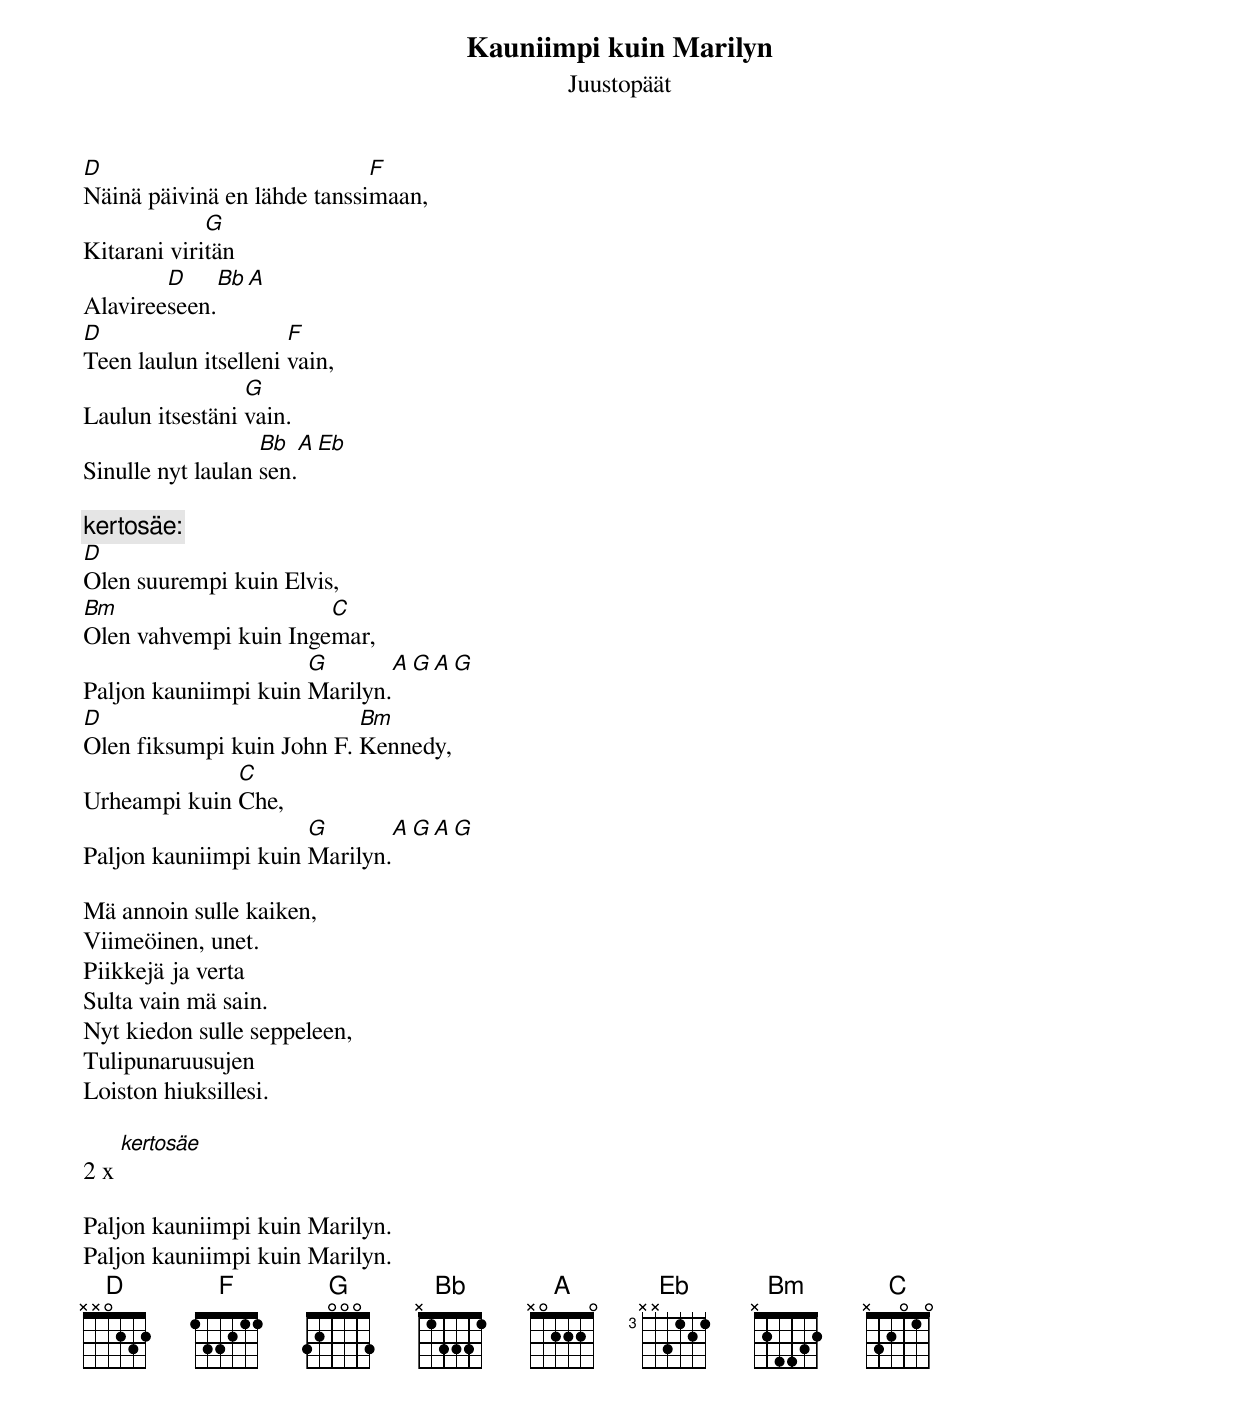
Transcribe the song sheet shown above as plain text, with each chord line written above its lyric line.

Kauniimpi kuin Marilyn
Juustopäät

D                            F
Näinä päivinä en lähde tanssimaan,
             G
Kitarani viritän
        D     Bb A
Alavireeseen.
D                     F
Teen laulun itselleni vain,
                 G
Laulun itsestäni vain.
                   Bb   A  Eb
Sinulle nyt laulan sen.

[kertosäe:]
D
Olen suurempi kuin Elvis,
Bm                     C
Olen vahvempi kuin Ingemar,
                      G          A G A G
Paljon kauniimpi kuin Marilyn.
D                          Bm
Olen fiksumpi kuin John F. Kennedy,
              C
Urheampi kuin Che,
                      G          A G A G
Paljon kauniimpi kuin Marilyn.

Mä annoin sulle kaiken,
Viimeöinen, unet.
Piikkejä ja verta
Sulta vain mä sain.
Nyt kiedon sulle seppeleen,
Tulipunaruusujen
Loiston hiuksillesi.

2 x [kertosäe]

Paljon kauniimpi kuin Marilyn.
Paljon kauniimpi kuin Marilyn.
